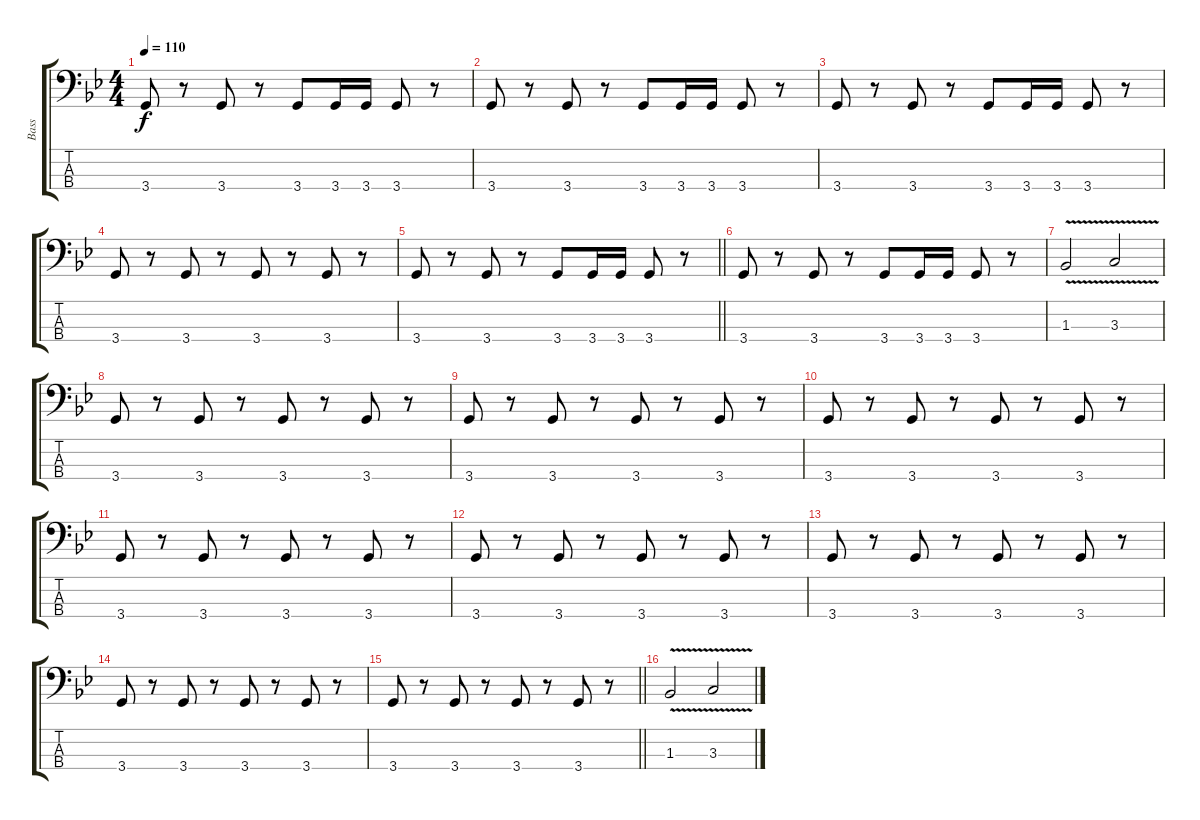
\track ("Bass" "Bass") {instrument electricbasspick}
\staff {score tabs}
\tuning (G2 D2 A1 E1) {hide}
\ts (4 4)
\tempo 110
\clef f4
\ks bb
3.4.8{dy f} r.8 3.4.8 r.8 3.4.8 3.4.16 3.4.16 3.4.8 r.8 |
3.4.8 r.8 3.4.8 r.8 3.4.8 3.4.16 3.4.16 3.4.8 r.8 |
3.4.8 r.8 3.4.8 r.8 3.4.8 3.4.16 3.4.16 3.4.8 r.8 |
3.4.8 r.8 3.4.8 r.8 3.4.8 r.8 3.4.8 r.8 |
\barLineRight lightlight
3.4.8 r.8 3.4.8 r.8 3.4.8 3.4.16 3.4.16 3.4.8 r.8 |
3.4.8 r.8 3.4.8 r.8 3.4.8 3.4.16 3.4.16 3.4.8 r.8 |
1.3{v}.2 3.3{v}.2 |
3.4.8 r.8 3.4.8 r.8 3.4.8 r.8 3.4.8 r.8 |
3.4.8 r.8 3.4.8 r.8 3.4.8 r.8 3.4.8 r.8 |
3.4.8 r.8 3.4.8 r.8 3.4.8 r.8 3.4.8 r.8 |
3.4.8 r.8 3.4.8 r.8 3.4.8 r.8 3.4.8 r.8 |
3.4.8 r.8 3.4.8 r.8 3.4.8 r.8 3.4.8 r.8 |
3.4.8 r.8 3.4.8 r.8 3.4.8 r.8 3.4.8 r.8 |
3.4.8 r.8 3.4.8 r.8 3.4.8 r.8 3.4.8 r.8 |
\barLineRight lightlight
3.4.8 r.8 3.4.8 r.8 3.4.8 r.8 3.4.8 r.8 |
1.3{v}.2 3.3{v}.2
